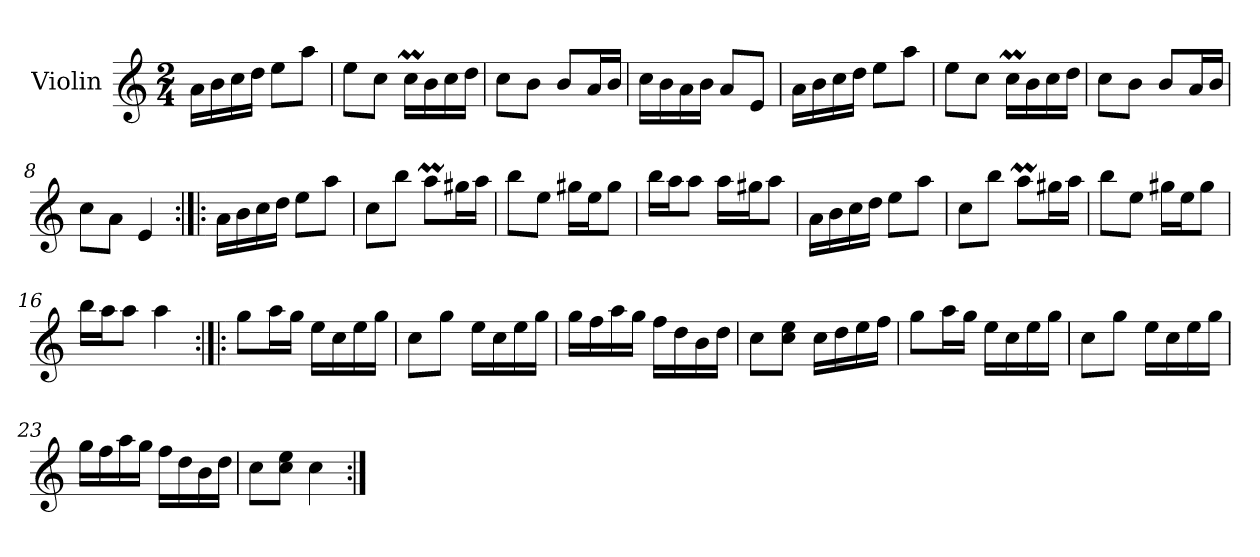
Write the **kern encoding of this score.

**kern
*part1
*staff1
*I"Violin
*I'Vln.
*clefG2
*k[]
*M2/4
=1
16a\LL
16b\
16cc\
16dd\JJ
8ee\L
8aa\J
=2
8ee\L
8cc\J
16ccM\LL
16b\
16cc\
16dd\JJ
=3
8cc\L
8b\J
8b/L
16a/L
16b/JJ
=4
16cc\LL
16b\
16a\
16b\JJ
8a/L
8e/J
!!LO:LB:g=z
=5
16a\LL
16b\
16cc\
16dd\JJ
8ee\L
8aa\J
=6
8ee\L
8cc\J
16ccM\LL
16b\
16cc\
16dd\JJ
=7
8cc\L
8b\J
8b/L
16a/L
16b/JJ
=8
8cc\L
8a\J
4e/
!!LO:LB:g=z
=9:|!|:
16a\LL
16b\
16cc\
16dd\JJ
8ee\L
8aa\J
=10
8cc\L
8bb\J
8aaM\L
16gg#X\L
16aa\JJ
=11
8bb\L
8ee\J
16gg#X\LL
16ee\J
8gg#\J
=12
16bb\LL
16aa\J
8aa\J
16aa\LL
16gg#X\J
8aa\J
!!LO:LB:g=z
=13
16a\LL
16b\
16cc\
16dd\JJ
8ee\L
8aa\J
=14
8cc\L
8bb\J
8aaM\L
16gg#X\L
16aa\JJ
=15
8bb\L
8ee\J
16gg#X\LL
16ee\J
8gg#\J
=16
16bb\LL
16aa\J
8aa\J
4aa\
!!LO:LB:g=z
=17:|!|:
8gg\L
16aa\L
16gg\JJ
16ee\LL
16cc\
16ee\
16gg\JJ
=18
8cc\L
8gg\J
16ee\LL
16cc\
16ee\
16gg\JJ
=19
16gg\LL
16ff\
16aa\
16gg\JJ
16ff\LL
16dd\
16b\
16dd\JJ
=20
8cc\L
8cc\ 8ee\J
16cc\LL
16dd\
16ee\
16ff\JJ
!!LO:LB:g=z
=21
8gg\L
16aa\L
16gg\JJ
16ee\LL
16cc\
16ee\
16gg\JJ
=22
8cc\L
8gg\J
16ee\LL
16cc\
16ee\
16gg\JJ
=23
16gg\LL
16ff\
16aa\
16gg\JJ
16ff\LL
16dd\
16b\
16dd\JJ
=24
8cc\L
8cc\ 8ee\J
4cc\
=:|!
*-
